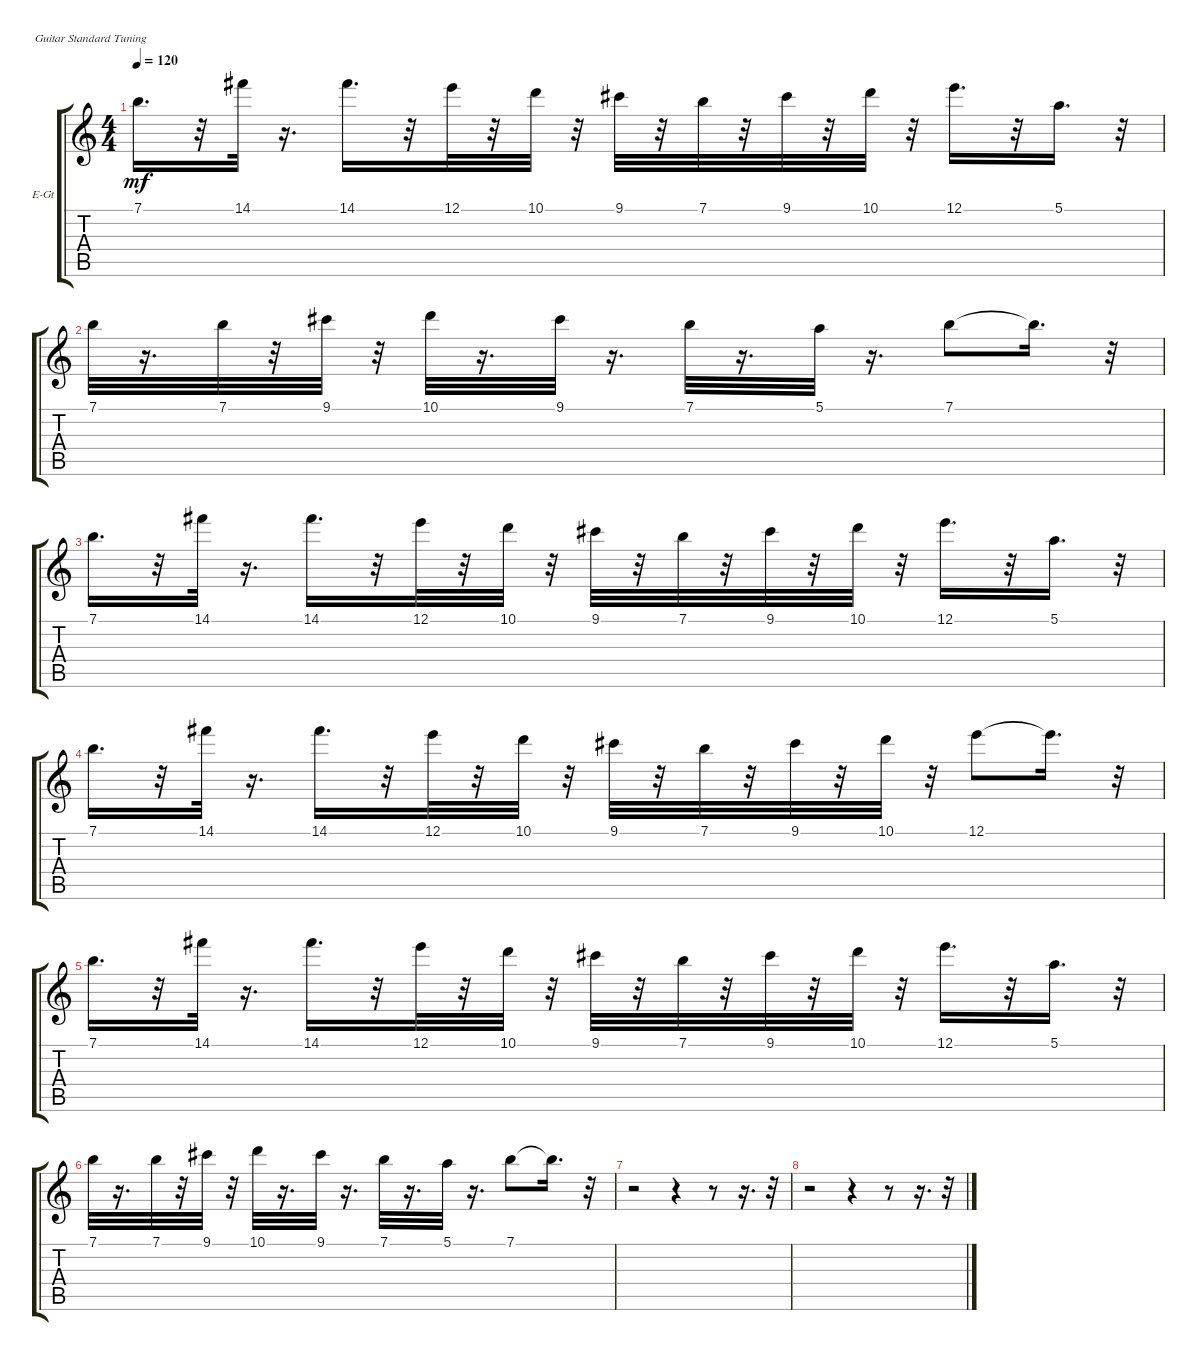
\bracketExtendMode groupsimilarinstruments
\firstSystemTrackNameOrientation horizontal
\otherSystemsTrackNameOrientation horizontal
\track ("" "E-Gt") {instrument electricguitarclean}
\staff {score tabs}
\tuning (E4 B3 G3 D3 A2 E2)
\ts (4 4)
\tempo 120
\clef g2
\ks c
7.1.16{d dy mf} r.32 14.1.32 r.16{d} 14.1.16{d} r.32 12.1.32 r.32 10.1.32 r.32 9.1.32 r.32 7.1.32 r.32 9.1.32 r.32 10.1.32 r.32 12.1.16{d} r.32 5.1.16{d} r.32 |
7.1.32 r.16{d} 7.1.32 r.32 9.1.32 r.32 10.1.32 r.16{d} 9.1.32 r.16{d} 7.1.32 r.16{d} 5.1.32 r.16{d} 7.1.8 7.1{t}.16{d} r.32 |
7.1.16{d} r.32 14.1.32 r.16{d} 14.1.16{d} r.32 12.1.32 r.32 10.1.32 r.32 9.1.32 r.32 7.1.32 r.32 9.1.32 r.32 10.1.32 r.32 12.1.16{d} r.32 5.1.16{d} r.32 |
7.1.16{d} r.32 14.1.32 r.16{d} 14.1.16{d} r.32 12.1.32 r.32 10.1.32 r.32 9.1.32 r.32 7.1.32 r.32 9.1.32 r.32 10.1.32 r.32 12.1.8 12.1{t}.16{d} r.32 |
7.1.16{d} r.32 14.1.32 r.16{d} 14.1.16{d} r.32 12.1.32 r.32 10.1.32 r.32 9.1.32 r.32 7.1.32 r.32 9.1.32 r.32 10.1.32 r.32 12.1.16{d} r.32 5.1.16{d} r.32 |
7.1.32 r.16{d} 7.1.32 r.32 9.1.32 r.32 10.1.32 r.16{d} 9.1.32 r.16{d} 7.1.32 r.16{d} 5.1.32 r.16{d} 7.1.8 7.1{t}.16{d} r.32 |
r.2 r.4 r.8 r.16{d} r.32 |
r.2 r.4 r.8 r.16{d} r.32
